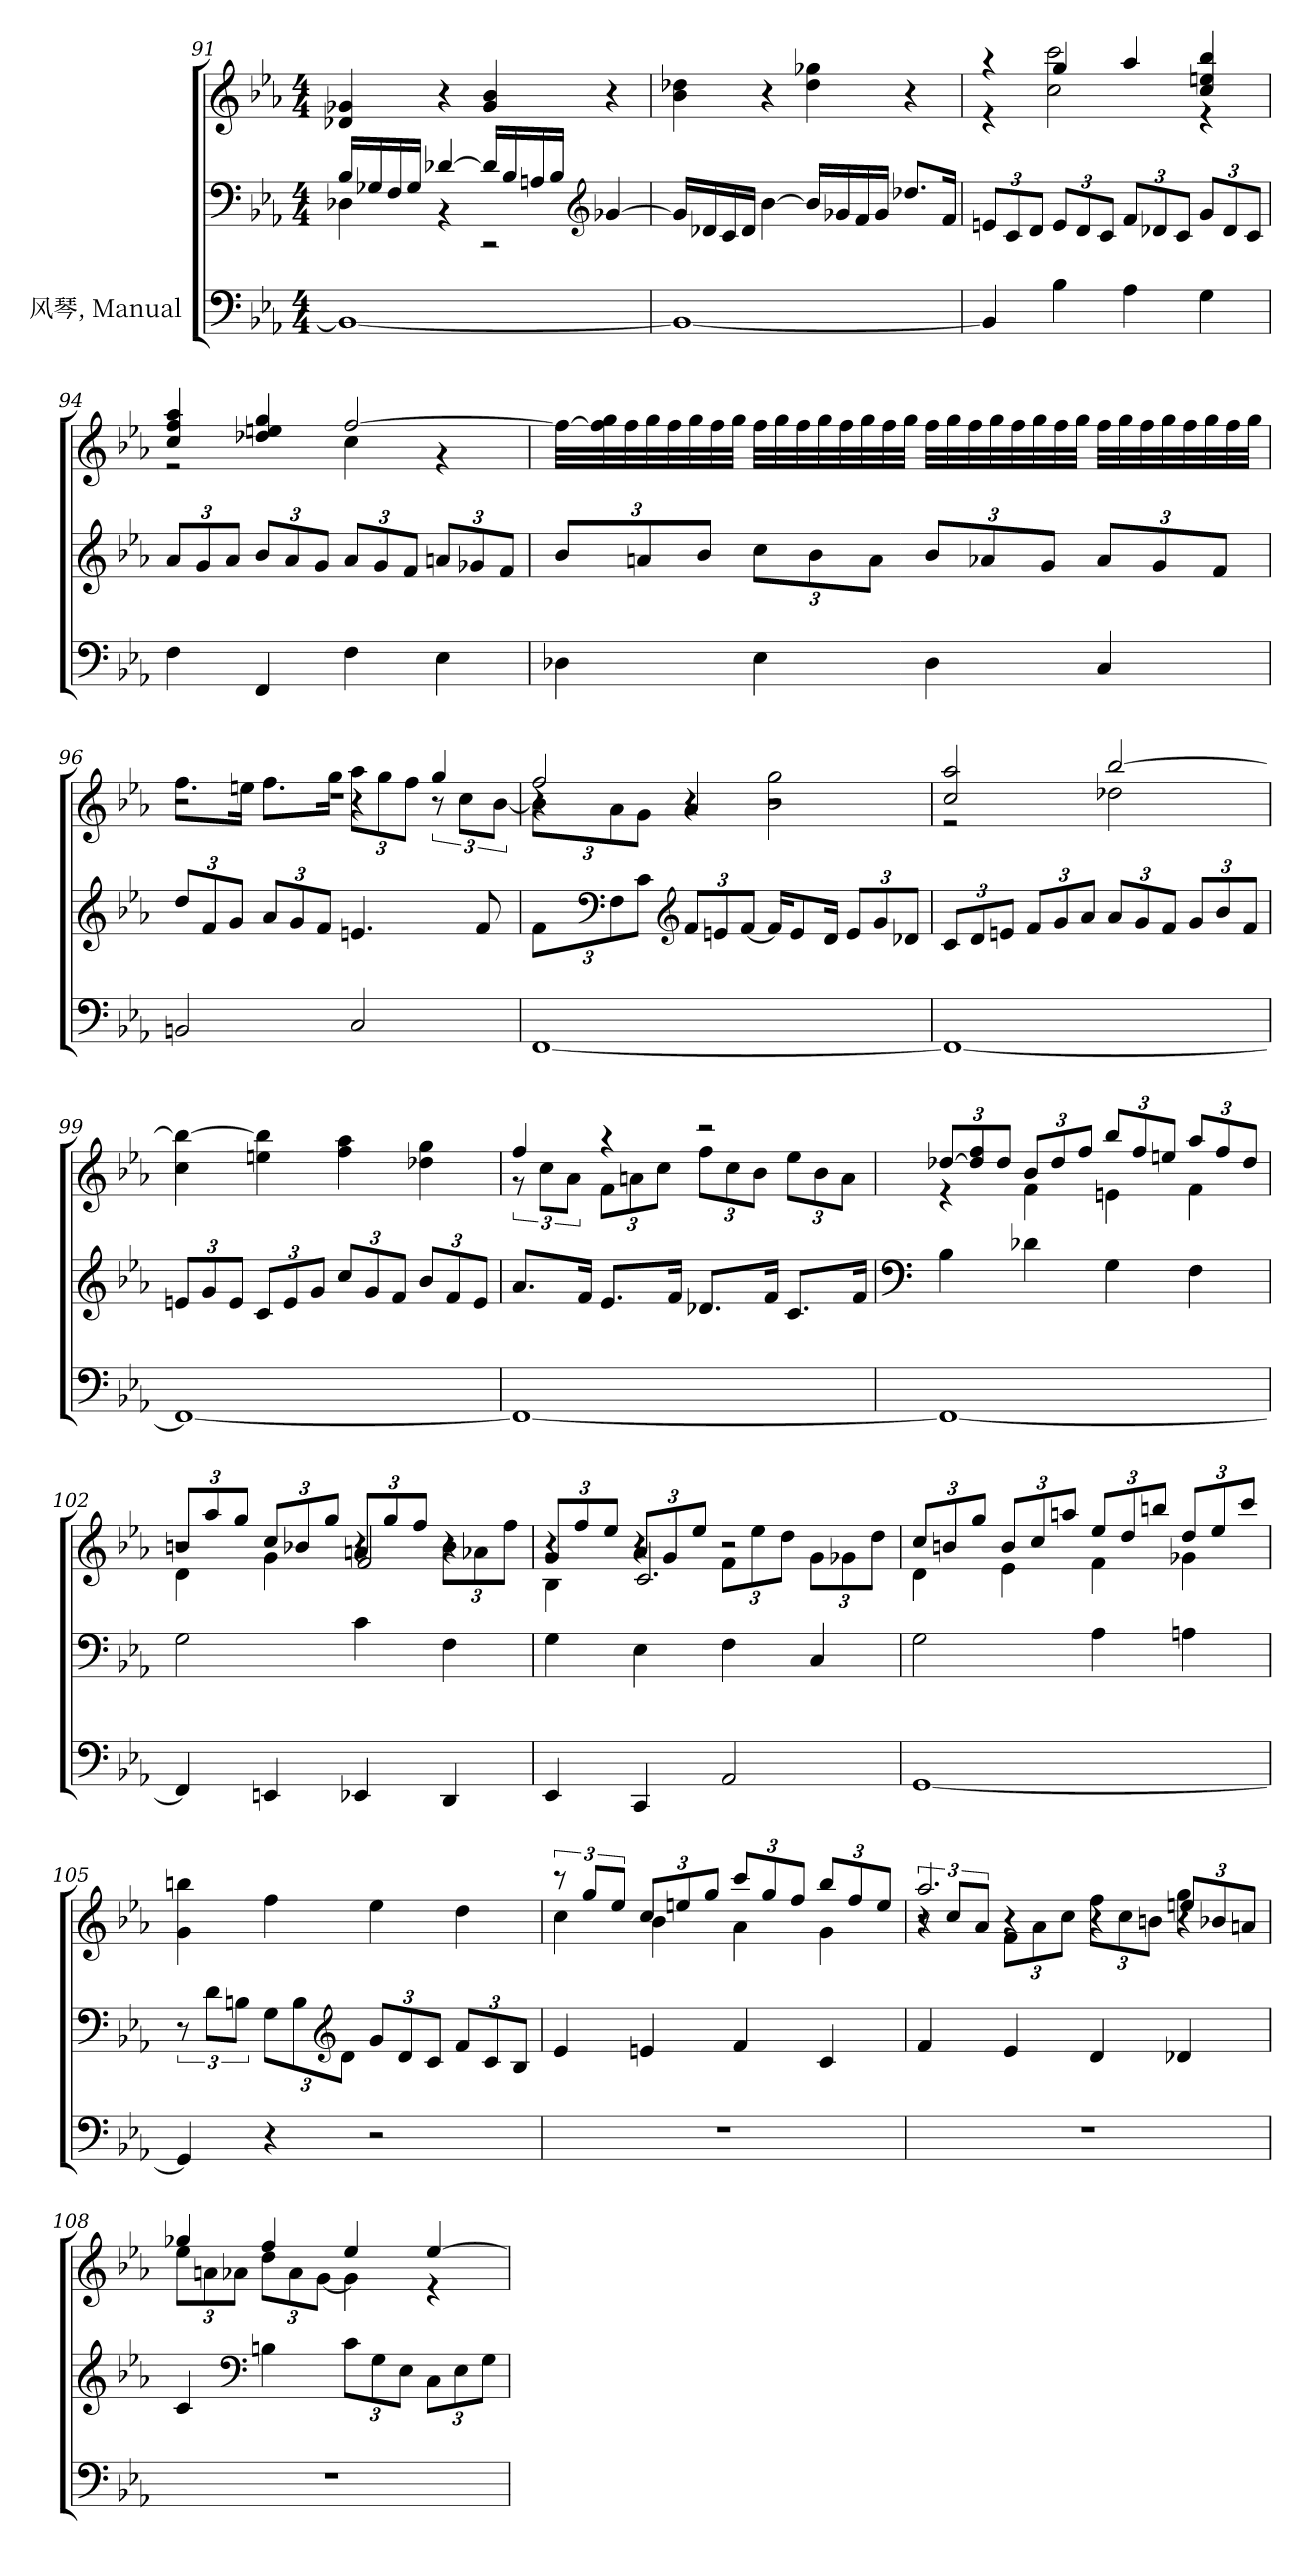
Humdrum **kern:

**kern	**kern	**kern
*part1	*part1	*part1
*staff3	*staff2	*staff1
*I"风琴, Manual	*	*
*clefF4	*clefF4	*clefG2
*k[b-e-a-]	*k[b-e-a-]	*k[b-e-a-]
*M4/4	*M4/4	*M4/4
=91	=91	=91
*	*^	*
1BB-_	16B-/LL	4D-X\	4d-X/ 4g-X/
.	16G-X/	.	.
.	16F/	.	.
.	16G-/JJ	.	.
.	[4d-X/	4r	4r
.	16d-/LL]	2r	4g-/ 4b-/
.	16B-/	.	.
.	16An/	.	.
.	16B-/JJ	.	.
*	*clefG2	*	*
.	[4g-X/	.	4r
*	*v	*v	*
=92	=92	=92
1BB-_	16g-/LL]	4b-\ 4dd-X\
.	16d-X/	.
.	16c/	.
.	16d-/JJ	.
.	[4b-\	4r
.	16b-/LL]	4dd-\ 4gg-X\
.	16g-X/	.
.	16f/	.
.	16g-/JJ	.
.	8.dd-X/L	4r
.	16f/Jk	.
!!LO:LB:g=z
=93	=93	=93
*	*Xbrackettup	*
*	*	*^
4BB-/]	12en/L	4r	4r
.	12c/	.	.
.	12d/J	.	.
4B-\	12e/L	4gg/	2cc\ 2ccc\
.	12d/	.	.
.	12c/J	.	.
4A-\	12f/L	4aa-/	.
.	12d-X/	.	.
.	12c/J	.	.
4G\	12g/L	4cc/ 4een/ 4bb-/	4r
.	12d-/	.	.
.	12c/J	.	.
=94	=94	=94	=94
4F\	12a-/L	4cc/ 4ff/ 4aa-/	2r
.	12g/	.	.
.	12a-/J	.	.
4FF/	12b-/L	4dd-X/ 4een/ 4gg/	.
.	12a-/	.	.
.	12g/J	.	.
4F\	12a-/L	[2ff/	4cc\
.	12g/	.	.
.	12f/J	.	.
4E-\	12an/L	.	4r
.	12g-X/	.	.
.	12f/J	.	.
*	*	*v	*v
!!LO:LB:g=z
=95	=95	=95
4D-X\	12b-/L	32ff\LLL_
.	.	32ff\] 32gg\
.	.	32ff\
.	12an/	.
.	.	32gg\
.	.	32ff\
.	.	32gg\
.	12b-/J	.
.	.	32ff\
.	.	32gg\JJJ
4E-\	12cc\L	32ff\LLL
.	.	32gg\
.	.	32ff\
.	12b-\	.
.	.	32gg\
.	.	32ff\
.	.	32gg\
.	12a\J	.
.	.	32ff\
.	.	32gg\JJJ
4D-\	12b-/L	32ff\LLL
.	.	32gg\
.	.	32ff\
.	12a-X/	.
.	.	32gg\
.	.	32ff\
.	.	32gg\
.	12g/J	.
.	.	32ff\
.	.	32gg\JJJ
4C/	12a-/L	32ff\LLL
.	.	32gg\
.	.	32ff\
.	12g/	.
.	.	32gg\
.	.	32ff\
.	.	32gg\
.	12f/J	.
.	.	32ff\
.	.	32gg\JJJ
=96	=96	=96
*	*	*^
*	*	*	*^
2BBn/	12dd/L	1r	8.ff\L	2r
.	12f/	.	.	.
.	12g/J	.	.	.
.	.	.	16een\Jk	.
.	12a-/L	.	8.ff\L	.
.	12g/	.	.	.
.	12f/J	.	.	.
.	.	.	16gg\Jk	.
*	*	*	*Xbrackettup	*
2C/	4.en/	.	12aa-\L	4r
.	.	.	12gg\	.
.	.	.	12ff\J	.
*	*	*	*brackettup	*
.	.	.	12r	4gg/
.	.	.	12cc\L	.
.	8f/	.	.	.
.	.	.	[12b-\J	.
!!LO:LB:g=z	!!	!!
=97	=97	=97	=97	=97
*	*	*	*Xbrackettup	*
[1FF	12f\L	2ff/	12b-\L]	4r
*	*clefF4	*	*	*
.	12F\	.	12a-\	.
.	12c\J	.	12g\J	.
*	*clefG2	*	*	*
.	12f/L	.	4r	4a-/
.	12en/	.	.	.
.	[12f/J	.	.	.
.	16f/KL]	2r	2b-\ 2gg\	2r
.	8e/	.	.	.
.	16d/Jk	.	.	.
.	12e/L	.	.	.
.	12g/	.	.	.
.	12d-X/J	.	.	.
*	*	*	*v	*v
=98	=98	=98	=98
1FF_	12c/L	2cc/ 2aa-/	2r
.	12d/	.	.
.	12en/J	.	.
.	12f/L	.	.
.	12g/	.	.
.	12a-/J	.	.
.	12a-/L	[2bb-/	2dd-X\
.	12g/	.	.
.	12f/J	.	.
.	12g/L	.	.
.	12b-/	.	.
.	12f/J	.	.
*	*	*v	*v
=99	=99	=99
1FF_	12en/L	4cc\ 4bb-\_
.	12g/	.
.	12e/J	.
.	12c/L	4een\ 4bb-\]
.	12e/	.
.	12g/J	.
.	12cc/L	4ff\ 4aa-\
.	12g/	.
.	12f/J	.
.	12b-/L	4dd-X\ 4gg\
.	12f/	.
.	12e/J	.
!!LO:PB:g=z
=100	=100	=100
*	*	*^
*	*	*	*brackettup
1FF_	8.a-/L	4ff/	12r
.	.	.	12cc\L
.	.	.	12a-\J
.	16f/Jk	.	.
*	*	*	*Xbrackettup
.	8.e-/L	4r	12f\L
.	.	.	12an\
.	.	.	12cc\J
.	16f/Jk	.	.
.	8.d-X/L	2r	12ff\L
.	.	.	12cc\
.	.	.	12b-\J
.	16f/Jk	.	.
.	8.c/L	.	12ee-\L
.	.	.	12b-\
.	.	.	12a\J
.	16f/Jk	.	.
=101	=101	=101	=101
*	*clefF4	*	*
1FF_	4B-\	[12dd-X/L	4r
.	.	12dd-/] 12ff/	.
.	.	12dd-/J	.
.	4d-X\	12b-/L	4f\
.	.	12dd-/	.
.	.	12ff/J	.
.	4G\	12bb-/L	4en\
.	.	12ff/	.
.	.	12een/J	.
.	4F\	12aa-/L	4f\
.	.	12ff/	.
.	.	12dd-/J	.
=102	=102	=102	=102
*	*	*	*^
4FF/]	2G\	12bn/L	4d\	2r
.	.	12aa-/	.	.
.	.	12gg/J	.	.
4EEn/	.	12cc/L	4g\	.
.	.	12b-X/	.	.
.	.	12gg/J	.	.
4EE-X/	4c\	12an/L	4r	2f/
.	.	12gg/	.	.
.	.	12ff/J	.	.
4DD/	4F\	4r	12b-\L	.
.	.	.	12a-X\	.
.	.	.	12ff\J	.
!!LO:LB:g=z	!!	!!
=103	=103	=103	=103	=103
4EE-/	4G\	12g/L	4B-\	4r
.	.	12ff/	.	.
.	.	12ee-/J	.	.
4CC/	4E-\	12a-/L	4r	2.c/
.	.	12g/	.	.
.	.	12ee-/J	.	.
2AA-/	4F\	2r	12f\L	.
.	.	.	12ee-\	.
.	.	.	12dd\J	.
.	4C/	.	12g\L	.
.	.	.	12g-X\	.
.	.	.	12dd\J	.
*	*	*	*v	*v
=104	=104	=104	=104
[1GG	2G\	12cc/L	4d\
.	.	12bn/	.
.	.	12gg/J	.
.	.	12b/L	4e-\
.	.	12cc/	.
.	.	12aan/J	.
.	4A-\	12ee-/L	4f\
.	.	12dd/	.
.	.	12bbn/J	.
.	4An\	12dd/L	4g-X\
.	.	12ee-/	.
.	.	12ccc/J	.
*	*	*v	*v
=105	=105	=105
*	*brackettup	*
4GG/]	12r	4g\ 4bbn\
.	12d\L	.
.	12Bn\J	.
*	*Xbrackettup	*
4r	12G\L	4ff\
.	12B\	.
*	*clefG2	*
.	12d\J	.
2r	12g/L	4ee-\
.	12d/	.
.	12c/J	.
.	12f/L	4dd\
.	12c/	.
.	12B/J	.
!!LO:LB:g=z
=106	=106	=106
*	*	*brackettup
*	*	*^
1r	4e-/	12r	4cc\
.	.	12gg/L	.
.	.	12ee-/J	.
*	*	*Xbrackettup	*
.	4en/	12cc/L	4b-\
.	.	12een/	.
.	.	12gg/J	.
.	4f/	12ccc/L	4a-\
.	.	12gg/	.
.	.	12ff/J	.
.	4c/	12bb-/L	4g\
.	.	12ff/	.
.	.	12ee/J	.
=107	=107	=107	=107
*	*	*	*^
*	*	*	*	*brackettup
1r	4f/	2.aa-/	4r	12r
.	.	.	.	12cc/L
.	.	.	.	12a-/J
*	*	*	*Xbrackettup	*
.	4e-/	.	12f\L	4r
.	.	.	12a-\	.
.	.	.	12cc\J	.
.	4d/	.	12ff\L	4r
.	.	.	12cc\	.
.	.	.	12bn\J	.
.	4d-X/	4r	4gg\	12een/L
.	.	.	.	12b-X/
.	.	.	.	12an/J
*	*	*	*v	*v
!!LO:LB:g=z
=108	=108	=108	=108
1r	4c/	4gg-X/	12ee-\L
.	.	.	12an\
.	.	.	12a-X\J
*	*clefF4	*	*
.	4Bn\	4ff/	12dd\L
.	.	.	12a-\
.	.	.	[12g\J
.	12c\L	4ee-/	4g\]
.	12G\	.	.
.	12E-\J	.	.
.	12C\L	[4ee-/	4r
.	12E-\	.	.
.	12G\J	.	.
*	*	*v	*v
=	=	=
*-	*-	*-
